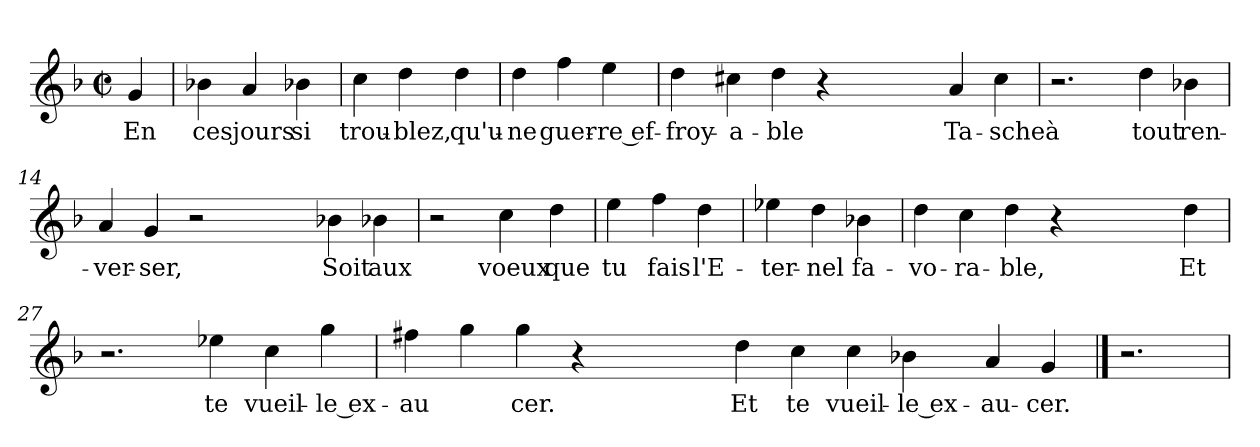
**kern	**text
*part1	*part1
*staff1	*staff1
*clefG2	*
*k[b-]	*
*F:	*
*M2/2	*
*met(c|)	*
=1	=1
4g	En
=2	=2
4b-X	ces
4a	jours
4b-X	si
=4	=4
4cc	trou-
4dd	-blez,
4dd	qu'u-
=6	=6
4dd	-ne
4ff	guer-
4ee	-re ef-
=8	=8
4dd	-froy-
4cc#X	-a-
4dd	-ble
4r	.
2.ryy	.
4a	Ta-
4cc#	-scheà
=13	=13
2.r	.
4dd	tout
4b-X	ren-
=14	=14
4a	-ver-
4g	-ser,
2r	.
2ryy	.
4b-X	Soit
4b-X	aux
=18	=18
2r	.
4cc	voeux
4dd	que
=19	=19
4ee	tu
4ff	fais
4dd	l'E-
=21	=21
4ee-X	-ter-
4dd	-nel
4b-X	fa-
=23	=23
4dd	-vo-
4cc	-ra-
4dd	-ble,
4r	.
2.ryy	.
4dd	Et
=27	=27
2.r	.
4ee-X	te
4cc	vueil-
4gg	-le ex-
=29	=29
4ff#X	-au-
4gg	--
4gg	-cer.
4r	.
2.ryy	.
4dd	Et
4cc	te
4cc	vueil-
4b-X	-le ex-
4a	-au-
4g	-cer.
==30	==30
2.r	.
=	=
*-	*-
